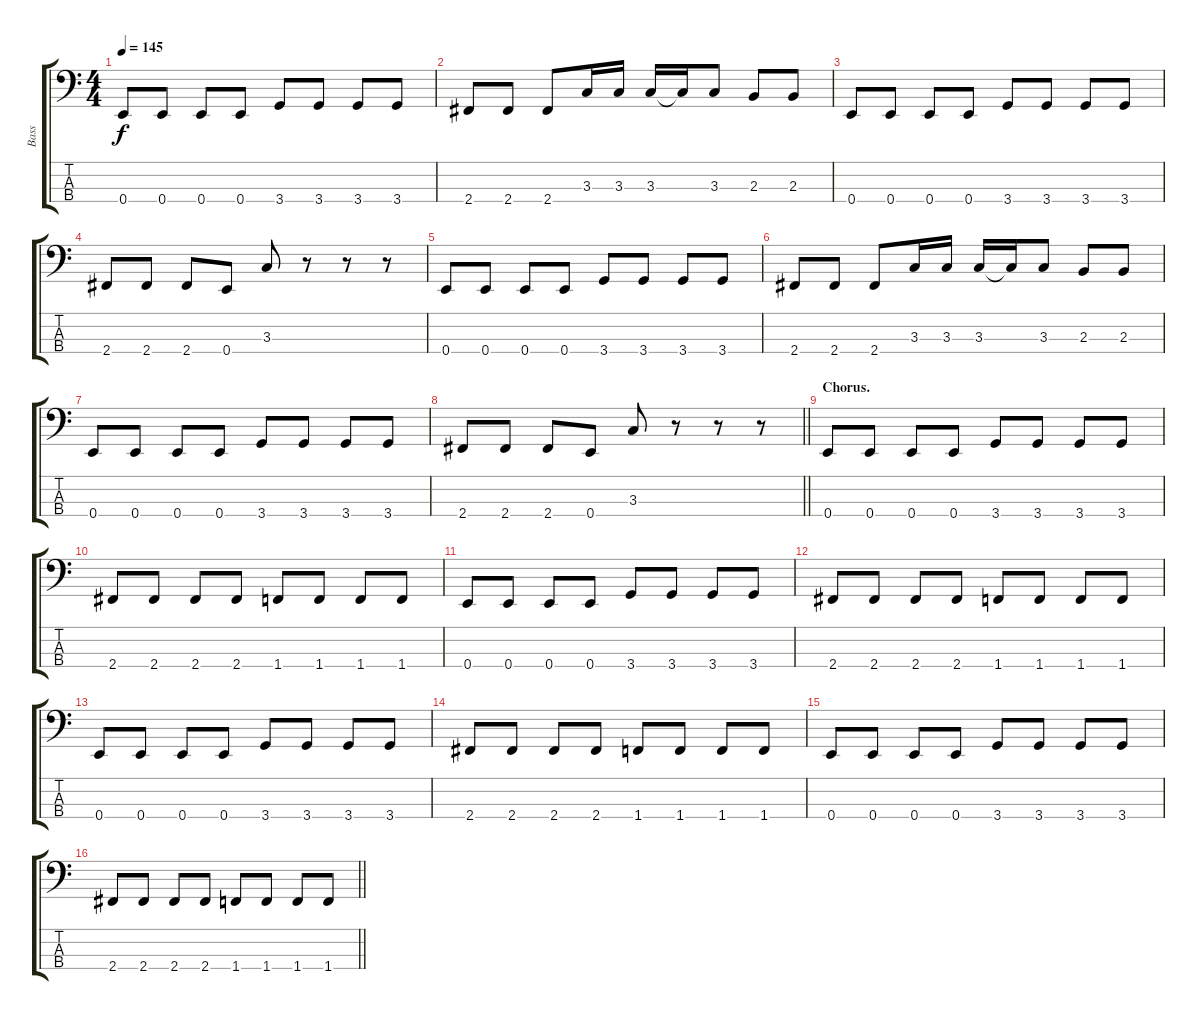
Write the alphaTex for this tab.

\track ("Bass" "Bass") {instrument electricbassfinger}
\staff {score tabs}
\tuning (G2 D2 A1 E1) {hide}
\ts (4 4)
\tempo 145
\clef f4
\ks c
0.4.8{dy f} 0.4.8 0.4.8 0.4.8 3.4.8 3.4.8 3.4.8 3.4.8 |
2.4.8 2.4.8 2.4.8 3.3.16 3.3.16 3.3.16 3.3{t}.16 3.3.8 2.3.8 2.3.8 |
0.4.8 0.4.8 0.4.8 0.4.8 3.4.8 3.4.8 3.4.8 3.4.8 |
2.4.8 2.4.8 2.4.8 0.4.8 3.3.8 r.8 r.8 r.8 |
0.4.8 0.4.8 0.4.8 0.4.8 3.4.8 3.4.8 3.4.8 3.4.8 |
2.4.8 2.4.8 2.4.8 3.3.16 3.3.16 3.3.16 3.3{t}.16 3.3.8 2.3.8 2.3.8 |
0.4.8 0.4.8 0.4.8 0.4.8 3.4.8 3.4.8 3.4.8 3.4.8 |
\barLineRight lightlight
2.4.8 2.4.8 2.4.8 0.4.8 3.3.8 r.8 r.8 r.8 |
\section ("" "Chorus.")
0.4.8 0.4.8 0.4.8 0.4.8 3.4.8 3.4.8 3.4.8 3.4.8 |
2.4.8 2.4.8 2.4.8 2.4.8 1.4.8 1.4.8 1.4.8 1.4.8 |
0.4.8 0.4.8 0.4.8 0.4.8 3.4.8 3.4.8 3.4.8 3.4.8 |
2.4.8 2.4.8 2.4.8 2.4.8 1.4.8 1.4.8 1.4.8 1.4.8 |
0.4.8 0.4.8 0.4.8 0.4.8 3.4.8 3.4.8 3.4.8 3.4.8 |
2.4.8 2.4.8 2.4.8 2.4.8 1.4.8 1.4.8 1.4.8 1.4.8 |
0.4.8 0.4.8 0.4.8 0.4.8 3.4.8 3.4.8 3.4.8 3.4.8 |
\barLineRight lightlight
2.4.8 2.4.8 2.4.8 2.4.8 1.4.8 1.4.8 1.4.8 1.4.8
